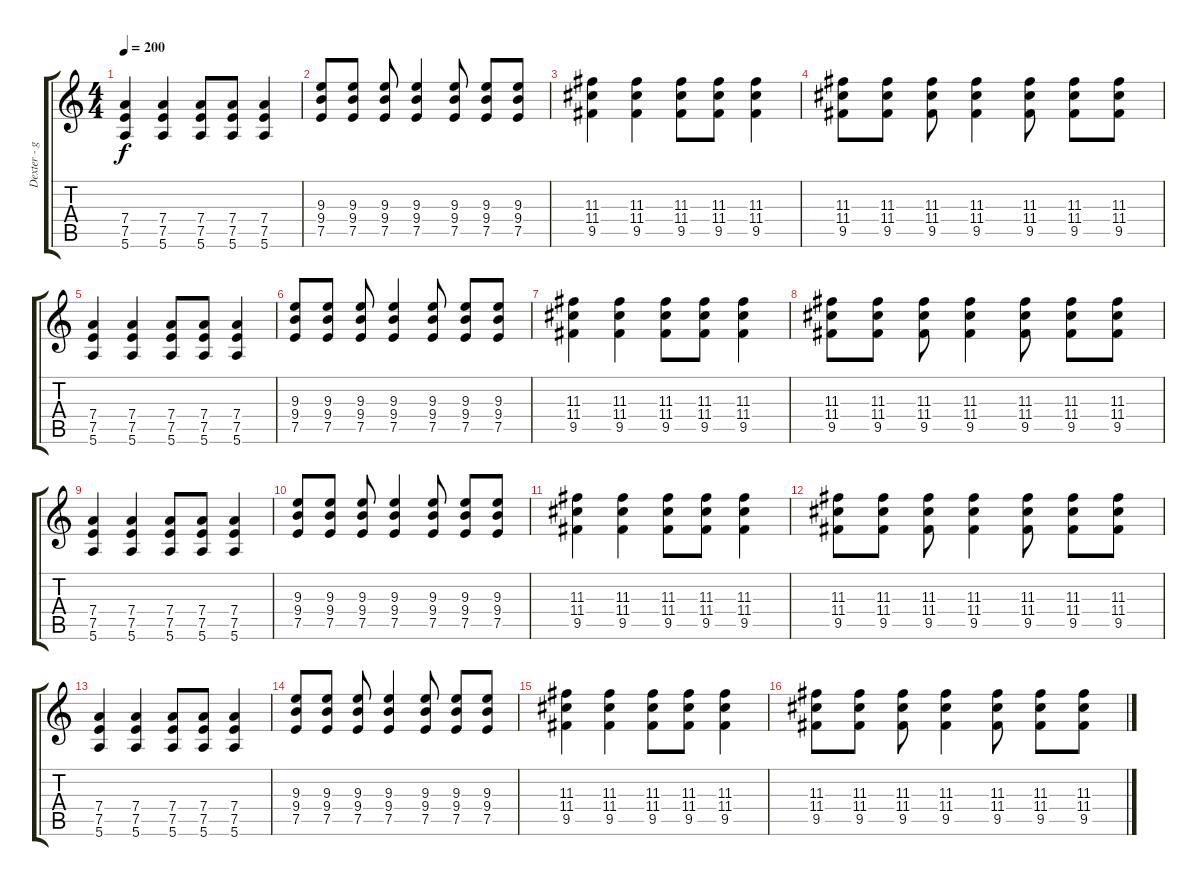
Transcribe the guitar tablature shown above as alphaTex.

\track ("Dexter - guitar" "Dexter - g") {instrument distortionguitar}
\staff {score tabs}
\tuning (E4 B3 G3 D3 A2 E2) {hide}
\ts (4 4)
\tempo 200
\clef g2
\ks c
(7.4 7.5 5.6).4{dy f} (7.4 7.5 5.6).4 (7.4 7.5 5.6).8 (7.4 7.5 5.6).8 (7.4 7.5 5.6).4 |
(9.3 9.4 7.5).8 (9.3 9.4 7.5).8 (9.3 9.4 7.5).8 (9.3 9.4 7.5).4 (9.3 9.4 7.5).8 (9.3 9.4 7.5).8 (9.3 9.4 7.5).8 |
(11.3 11.4 9.5).4 (11.3 11.4 9.5).4 (11.3 11.4 9.5).8 (11.3 11.4 9.5).8 (11.3 11.4 9.5).4 |
(11.3 11.4 9.5).8 (11.3 11.4 9.5).8 (11.3 11.4 9.5).8 (11.3 11.4 9.5).4 (11.3 11.4 9.5).8 (11.3 11.4 9.5).8 (11.3 11.4 9.5).8 |
(7.4 7.5 5.6).4 (7.4 7.5 5.6).4 (7.4 7.5 5.6).8 (7.4 7.5 5.6).8 (7.4 7.5 5.6).4 |
(9.3 9.4 7.5).8 (9.3 9.4 7.5).8 (9.3 9.4 7.5).8 (9.3 9.4 7.5).4 (9.3 9.4 7.5).8 (9.3 9.4 7.5).8 (9.3 9.4 7.5).8 |
(11.3 11.4 9.5).4 (11.3 11.4 9.5).4 (11.3 11.4 9.5).8 (11.3 11.4 9.5).8 (11.3 11.4 9.5).4 |
(11.3 11.4 9.5).8 (11.3 11.4 9.5).8 (11.3 11.4 9.5).8 (11.3 11.4 9.5).4 (11.3 11.4 9.5).8 (11.3 11.4 9.5).8 (11.3 11.4 9.5).8 |
(7.4 7.5 5.6).4 (7.4 7.5 5.6).4 (7.4 7.5 5.6).8 (7.4 7.5 5.6).8 (7.4 7.5 5.6).4 |
(9.3 9.4 7.5).8 (9.3 9.4 7.5).8 (9.3 9.4 7.5).8 (9.3 9.4 7.5).4 (9.3 9.4 7.5).8 (9.3 9.4 7.5).8 (9.3 9.4 7.5).8 |
(11.3 11.4 9.5).4 (11.3 11.4 9.5).4 (11.3 11.4 9.5).8 (11.3 11.4 9.5).8 (11.3 11.4 9.5).4 |
(11.3 11.4 9.5).8 (11.3 11.4 9.5).8 (11.3 11.4 9.5).8 (11.3 11.4 9.5).4 (11.3 11.4 9.5).8 (11.3 11.4 9.5).8 (11.3 11.4 9.5).8 |
(7.4 7.5 5.6).4 (7.4 7.5 5.6).4 (7.4 7.5 5.6).8 (7.4 7.5 5.6).8 (7.4 7.5 5.6).4 |
(9.3 9.4 7.5).8 (9.3 9.4 7.5).8 (9.3 9.4 7.5).8 (9.3 9.4 7.5).4 (9.3 9.4 7.5).8 (9.3 9.4 7.5).8 (9.3 9.4 7.5).8 |
(11.3 11.4 9.5).4 (11.3 11.4 9.5).4 (11.3 11.4 9.5).8 (11.3 11.4 9.5).8 (11.3 11.4 9.5).4 |
(11.3 11.4 9.5).8 (11.3 11.4 9.5).8 (11.3 11.4 9.5).8 (11.3 11.4 9.5).4 (11.3 11.4 9.5).8 (11.3 11.4 9.5).8 (11.3 11.4 9.5).8
